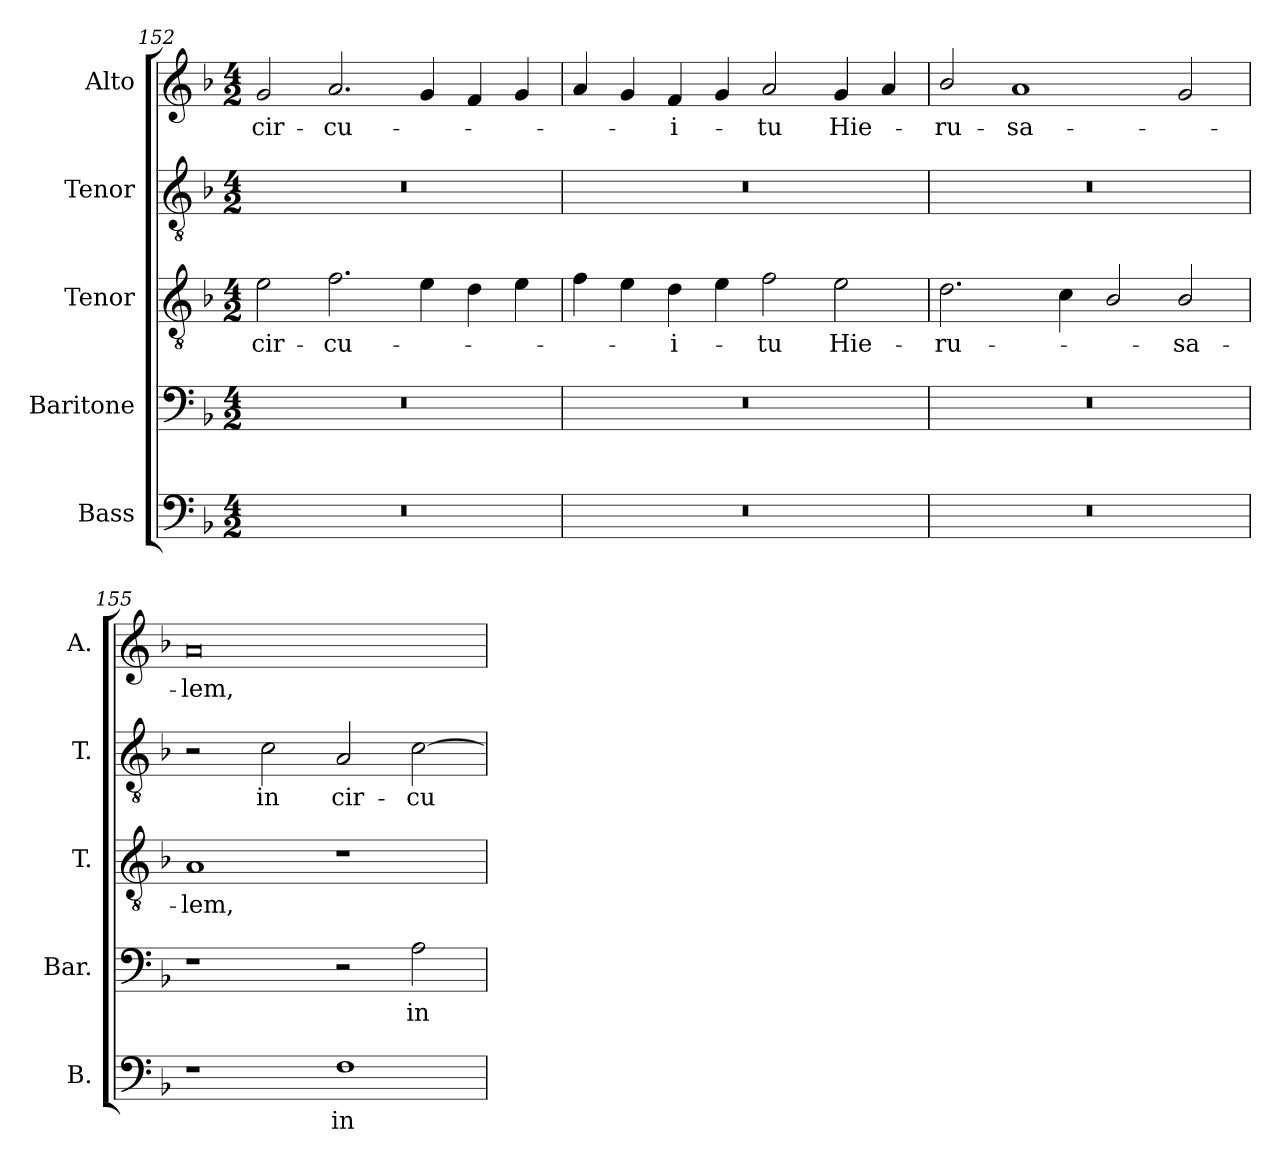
**kern	**text	**kern	**text	**kern	**text	**kern	**text	**kern	**text
*part5	*part5	*part4	*part4	*part3	*part3	*part2	*part2	*part1	*part1
*staff5	*staff5	*staff4	*staff4	*staff3	*staff3	*staff2	*staff2	*staff1	*staff1
*I"Bass	*	*I"Baritone	*	*I"Tenor	*	*I"Tenor	*	*I"Alto	*
*I'B.	*	*I'Bar.	*	*I'T.	*	*I'T.	*	*I'A.	*
*clefF4	*	*clefF4	*	*clefGv2	*	*clefGv2	*	*clefG2	*
*	*	*	*	*ITrd7c12	*	*ITrd7c12	*	*	*
*k[b-]	*	*k[b-]	*	*k[b-]	*	*k[b-]	*	*k[b-]	*
*F:	*	*F:	*	*F:	*	*F:	*	*F:	*
*M4/2	*	*M4/2	*	*M4/2	*	*M4/2	*	*M4/2	*
=152	=152	=152	=152	=152	=152	=152	=152	=152	=152
!LO:N:vis=1	!	!LO:N:vis=1	!	!	!	!	!	!	!
!	!	!	!	!	!LO:LY:b:color=#000000	!LO:N:vis=1	!	!	!
!	!	!	!	!	!	!	!	!	!LO:LY:b:color=#000000
0r	.	0r	.	2Ei\	cir-	0r	.	2gi/	cir-
!	!	!	!	!	!LO:LY:b:color=#000000	!	!	!	!
!	!	!	!	!	!	!	!	!	!LO:LY:b:color=#000000
.	.	.	.	2.Fi\	-cu-	.	.	2.ai/	-cu-
.	.	.	.	4Ei\	.	.	.	4gi/	.
.	.	.	.	4Di\	.	.	.	4fi/	.
.	.	.	.	4Ei\	.	.	.	4gi/	.
=153	=153	=153	=153	=153	=153	=153	=153	=153	=153
!LO:N:vis=1	!	!LO:N:vis=1	!	!	!	!LO:N:vis=1	!	!	!
0r	.	0r	.	4Fi\	.	0r	.	4ai/	.
.	.	.	.	4Ei\	.	.	.	4gi/	.
!	!	!	!	!	!LO:LY:b:color=#000000	!	!	!	!
!	!	!	!	!	!	!	!	!	!LO:LY:b:color=#000000
.	.	.	.	4Di\	-i-	.	.	4fi/	-i-
.	.	.	.	4Ei\	.	.	.	4gi/	.
!	!	!	!	!	!LO:LY:b:color=#000000	!	!	!	!
!	!	!	!	!	!	!	!	!	!LO:LY:b:color=#000000
.	.	.	.	2Fi\	-tu	.	.	2ai/	-tu
!	!	!	!	!	!LO:LY:b:color=#000000	!	!	!	!
!	!	!	!	!	!	!	!	!	!LO:LY:b:color=#000000
.	.	.	.	2Ei\	Hie-	.	.	4gi/	Hie-
.	.	.	.	.	.	.	.	4ai/	.
!!LO:LB:g=z
=154	=154	=154	=154	=154	=154	=154	=154	=154	=154
!LO:N:vis=1	!	!LO:N:vis=1	!	!	!	!	!	!	!
!	!	!	!	!	!LO:LY:b:color=#000000	!LO:N:vis=1	!	!	!
!	!	!	!	!	!	!	!	!	!LO:LY:b:color=#000000
0r	.	0r	.	2.Di\	-ru-	0r	.	2b-i/	-ru-
!	!	!	!	!	!	!	!	!	!LO:LY:b:color=#000000
.	.	.	.	.	.	.	.	1ai	-sa-
.	.	.	.	4Ci\	.	.	.	.	.
.	.	.	.	2BB-i/	.	.	.	.	.
!	!	!	!	!	!LO:LY:b:color=#000000	!	!	!	!
.	.	.	.	2BB-i/	-sa-	.	.	2gi/	.
=155	=155	=155	=155	=155	=155	=155	=155	=155	=155
!	!	!	!	!	!LO:LY:b:color=#000000	!	!	!	!
!	!	!	!	!	!	!	!	!	!LO:LY:b:color=#000000
1r	.	1r	.	1AAi	-lem,	2r	.	0ai	-lem,
!	!	!	!	!	!	!	!LO:LY:b:color=#000000	!	!
.	.	.	.	.	.	2Ci\	in	.	.
!	!LO:LY:b:color=#000000	!	!	!	!	!	!	!	!
!	!	!	!	!	!	!	!LO:LY:b:color=#000000	!	!
1Fi	in	2r	.	1r	.	2AAi/	cir-	.	.
!	!	!	!LO:LY:b:color=#000000	!	!	!	!	!	!
!	!	!	!	!	!	!	!LO:LY:b:color=#000000	!	!
.	.	2Ai\	in	.	.	[2Ci\	-cu-	.	.
=	=	=	=	=	=	=	=	=	=
*-	*-	*-	*-	*-	*-	*-	*-	*-	*-
